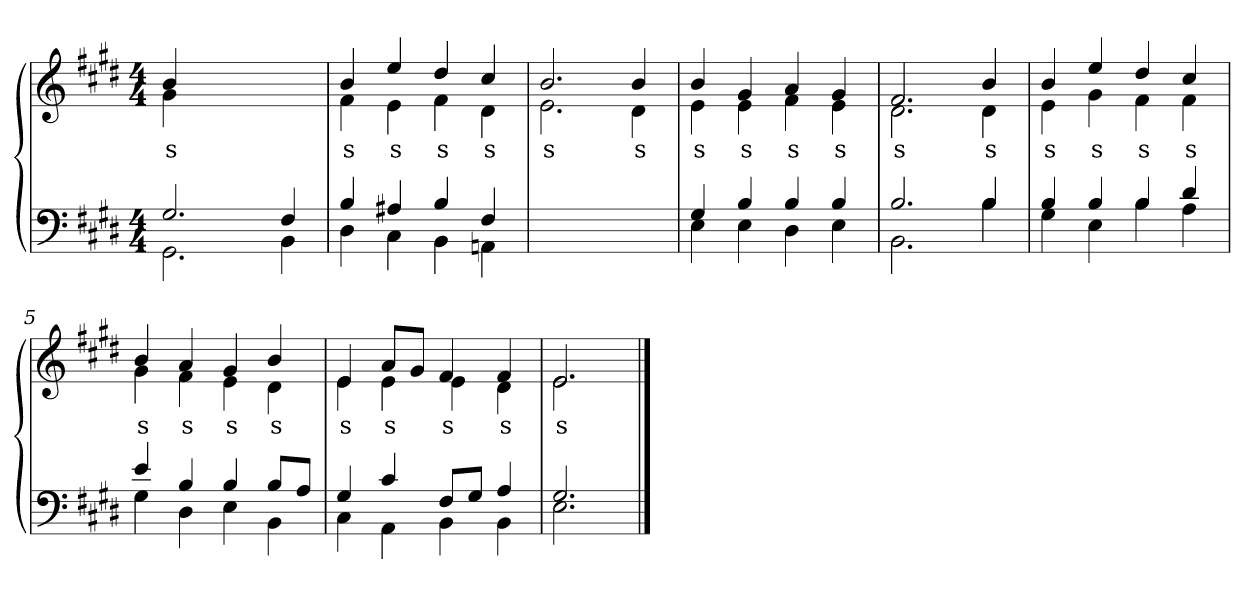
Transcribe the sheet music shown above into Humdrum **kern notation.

**kern	**kern	**text
*part1	*part1	*part1
*staff2	*staff1	*staff1
*clefF4	*clefG2	*
*k[f#c#g#d#]	*k[f#c#g#d#]	*
*E:	*E:	*
*M4/4	*M4/4	*
=1	=1	=1
*^	*^	*
2.G#i/	2.GG#i\	4bi/	4g#i\	s
.	.	2.ryy	2.ryy	.
4F#i/	4BBi\	.	.	.
=	=	=	=	=
4Bi/	4D#i\	4bi/	4f#i\	s
4A#Xi/	4C#i\	4eei/	4ei\	s
4Bi/	4BBi\	4dd#i/	4f#i\	s
4F#i/	4AAni\	4cc#i/	4d#i\	s
*v	*v	*	*	*
=1	=1	=1	=1
1ryy	2.bi/	2.ei\	s
.	4bi/	4d#i\	s
=2	=2	=2	=2
*^	*	*	*
4G#i/	4Ei\	4bi/	4ei\	s
4Bi/	4Ei\	4g#i/	4ei\	s
4Bi/	4D#i\	4ai/	4f#i\	s
4Bi/	4Ei\	4g#i/	4ei\	s
=3	=3	=3	=3	=3
2.Bi/	2.BBi\	2.f#i/	2.d#i\	s
4Bi/	4Bi\	4bi/	4d#i\	s
!!LO:LB:g=z	!!
=4	=4	=4	=4	=4
4Bi/	4G#i\	4bi/	4ei\	s
4Bi/	4Ei\	4eei/	4g#i\	s
4Bi/	4Bi\	4dd#i/	4f#i\	s
4d#i/	4Ai\	4cc#i/	4f#i\	s
=5	=5	=5	=5	=5
4ei/	4G#i\	4bi/	4g#i\	s
4Bi/	4D#i\	4ai/	4f#i\	s
4Bi/	4Ei\	4g#i/	4ei\	s
8Bi/L	4BBi\	4bi/	4d#i\	s
8Ai/J	.	.	.	.
=6	=6	=6	=6	=6
4G#i/	4C#i\	4ei/	4ei\	s
4c#i/	4AAi\	8ai/L	4ei\	s
.	.	8g#i/J	.	.
8F#i/L	4BBi\	4f#i/	4ei\	s
8G#i/J	.	.	.	.
4Ai/	4BBi\	4f#i/	4d#i\	s
=7	=7	=7	=7	=7
2.G#i/	2.Ei\	2.ei/	2.ei\	s
*v	*v	*	*	*
*	*v	*v	*
==	==	==
*-	*-	*-
